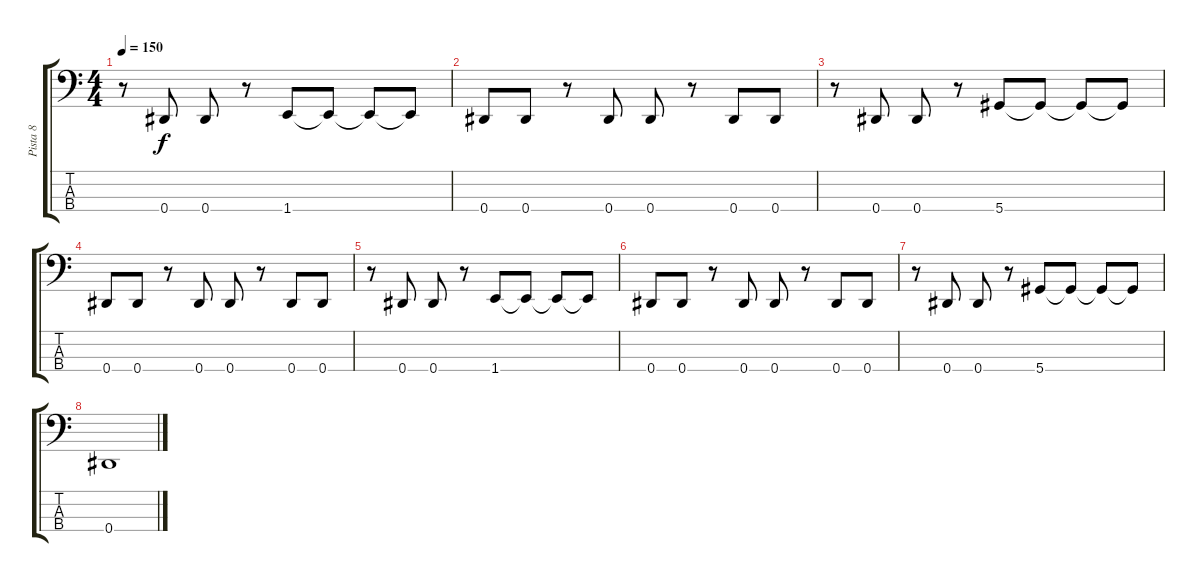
\track ("Pista 8" "Pista 8") {instrument electricbassfinger}
\staff {score tabs}
\tuning (Gb2 Db2 Ab1 Eb1) {hide}
\ts (4 4)
\tempo 150
\clef f4
\ks c
r.8{dy f} 0.4.8 0.4.8 r.8 1.4.8 1.4{t}.8 1.4{t}.8 1.4{t}.8 |
0.4.8 0.4.8 r.8 0.4.8 0.4.8 r.8 0.4.8 0.4.8 |
r.8 0.4.8 0.4.8 r.8 5.4.8 5.4{t}.8 5.4{t}.8 5.4{t}.8 |
0.4.8 0.4.8 r.8 0.4.8 0.4.8 r.8 0.4.8 0.4.8 |
r.8 0.4.8 0.4.8 r.8 1.4.8 1.4{t}.8 1.4{t}.8 1.4{t}.8 |
0.4.8 0.4.8 r.8 0.4.8 0.4.8 r.8 0.4.8 0.4.8 |
r.8 0.4.8 0.4.8 r.8 5.4.8 5.4{t}.8 5.4{t}.8 5.4{t}.8 |
0.4.1
